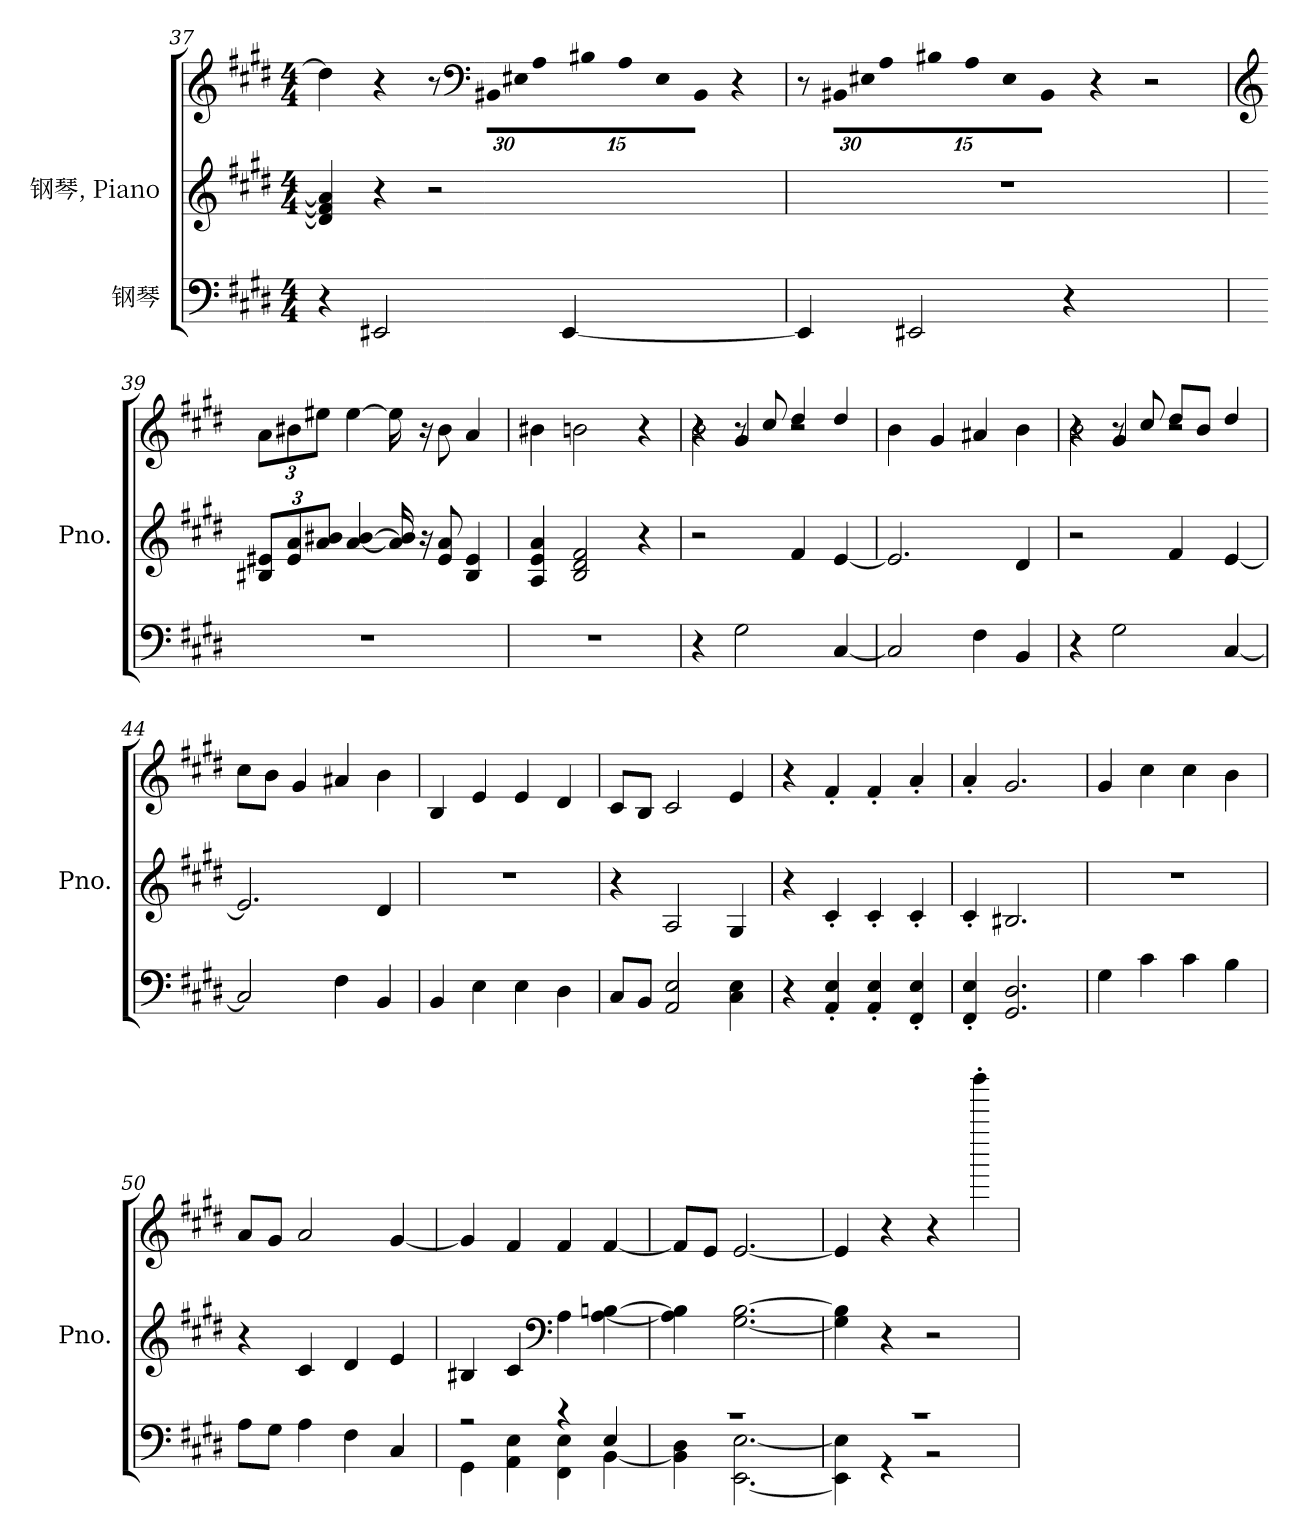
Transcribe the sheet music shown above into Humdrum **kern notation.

**kern	**kern	**kern
*part2	*part1	*part1
*staff3	*staff2	*staff1
*I"钢琴	*I"钢琴, Piano	*
*	*I'Pno.	*
!!LO:PB:g=z
*clefF4	*clefG2	*clefG2
*k[f#c#g#d#]	*k[f#c#g#d#]	*k[f#c#g#d#]
*M4/4	*M4/4	*M4/4
=37	=37	=37
4r	4d/] 4f#/] 4a/]	4dd\]
2EE#X/	4r	4r
.	2r	8r
*	*	*clefF4
*	*	*Xbrackettup
!	!	!LO:N:vis=256%9
.	.	960%17BB#X\LLLL
!	!	!LO:N:vis=256%9
.	.	960%17E#X\
.	.	1920ryy
!	!	!LO:N:vis=256%9
.	.	960%17A\
!	!	!LO:N:vis=256%9
.	.	960%17B#X\
!	!	!LO:N:vis=256%9
.	.	960%17A\
!	!	!LO:N:vis=256%9
.	.	960%17E#\
.	.	1920ryy
!	!	!LO:N:vis=256%9
.	.	960%17BB#\JJJJ
[4EE#/	.	4r
=38	=38	=38
4EE#/]	1r	8r
!	!	!LO:N:vis=256%9
.	.	960%17BB#X\LLLL
!	!	!LO:N:vis=256%9
.	.	960%17E#X\
.	.	1920ryy
!	!	!LO:N:vis=256%9
.	.	960%17A\
!	!	!LO:N:vis=256%9
.	.	960%17B#X\
!	!	!LO:N:vis=256%9
.	.	960%17A\
!	!	!LO:N:vis=256%9
.	.	960%17E#\
.	.	1920ryy
!	!	!LO:N:vis=256%9
.	.	960%17BB#\JJJJ
2EE#X/	.	4r
.	.	2r
4r	.	.
!!LO:LB:g=z
=39	=39	=39
*	*	*clefG2
*	*Xbrackettup	*
1r	12B#X/ 12e#X/L	12a\L
.	12e#/ 12a/	12b#X\
.	12a/ 12b#X/J	12ee#X\J
.	[4a/ [4b#/	[4ee#\
.	16a/] 16b#/]	16ee#\]
.	16r	16r
.	8e#/ 8a/	8b#\
.	4B#/ 4e#/	4a/
=40	=40	=40
*	*	*MM70
1r	4A/ 4e/ 4a/	4b#X\
.	2B/ 2d#/ 2f#/	2bn\
.	4r	4r
=41	=41	=41
*	*	*^
*	*	*	*^
4r	2r	4r	2b\	4r
*	*	*MM80	*	*
2G#\	.	8r	.	4g#/
.	.	8cc#/	.	.
.	4f#/	4dd#/	2r	2r
[4C#/	[4e/	4dd#/	.	.
*	*	*v	*v	*v
=42	=42	=42
2C#/]	2.e/]	4b\
.	.	4g#/
4F#\	.	4a#X/
4BB/	4d#/	4b\
=43	=43	=43
*	*	*^
*	*	*	*^
4r	2r	4r	2b\	4r
2G#\	.	8r	.	4g#/
.	.	8cc#/	.	.
.	4f#/	8dd#/L	2r	2r
.	.	8b/J	.	.
[4C#/	[4e/	4dd#/	.	.
*	*	*v	*v	*v
!!LO:LB:g=z
=44	=44	=44
2C#/]	2.e/]	8cc#\L
.	.	8b\J
.	.	4g#/
*	*	*MM75
4F#\	.	4a#X/
4BB/	4d#/	4b\
=45	=45	=45
4BB/	1r	4B/
*	*	*MM80
4E\	.	4e/
4E\	.	4e/
4D#\	.	4d#/
=46	=46	=46
8C#/L	4r	8c#/L
8BB/J	.	8B/J
2AA/ 2E/	2A/	2c#/
4C#\ 4E\	4G#/	4e/
=47	=47	=47
4r	4r	4r
4AA/' 4E/'	4c#'/	4f#'/
4AA/' 4E/'	4c#'/	4f#'/
4FF#/' 4E/'	4c#'/	4a'/
=48	=48	=48
*	*	*MM75
4FF#/' 4E/'	4c#'/	4a'/
2.GG#/ 2.D#/	2.B#X/	2.g#/
=49	=49	=49
*	*	*MM80
4G#\	1r	4g#/
4c#\	.	4cc#\
4c#\	.	4cc#\
4B\	.	4b\
=50	=50	=50
8A\L	4r	8a/L
8G#\J	.	8g#/J
4A\	4c#/	2a/
4F#\	4d#/	.
*	*	*MM75
4C#/	4e/	[4g#/
!!LO:LB:g=z
=51	=51	=51
*^	*	*
2r	4GG#\	4B#X/	4g#/]
*	*	*	*MM70
.	4AA\ 4E\	4c#/	4f#/
*	*	*clefF4	*
4r	4FF#\ 4E\	4A\	4f#/
*	*	*	*MM65
4E/	[4BB\	[4A\ [4Bn\	[4f#/
=52	=52	=52	=52
1r	4BB\] 4D#\	4A\] 4B\]	8f#/L]
*	*	*	*MM40
.	.	.	8e/J
.	[2.EE\ [2.E\	[2.G#\ [2.B\	[2.e/
=53	=53	=53	=53
1r	4EE\] 4E\]	4G#\] 4B\]	4e/]
.	4r	4r	4r
.	2r	2r	4r
.	.	.	4bbbbb'\
*v	*v	*	*
=	=	=
*-	*-	*-
